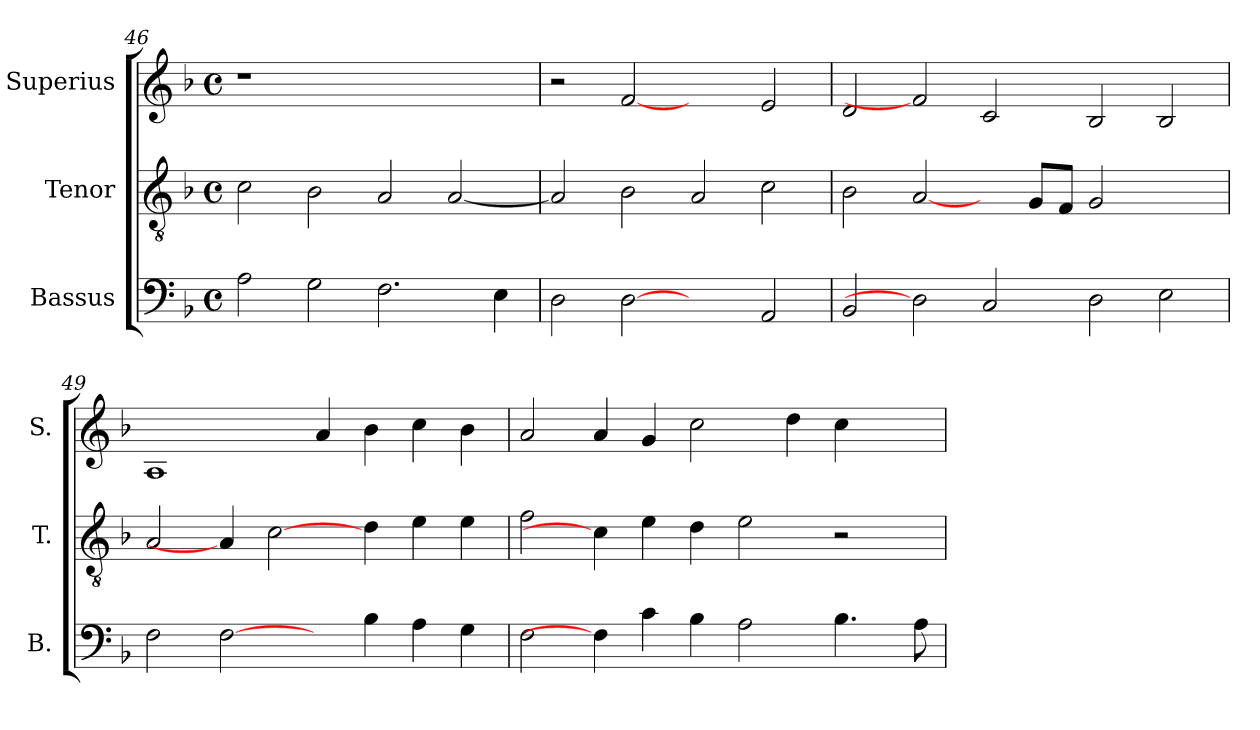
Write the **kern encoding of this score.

**kern	**kern	**kern
*part3	*part2	*part1
*staff3	*staff2	*staff1
*I"Bassus	*I"Tenor	*I"Superius
*I'B.	*I'T.	*I'S.
*clefF4	*clefGv2	*clefG2
*	*ITrd7c12	*
*k[b-]	*k[b-]	*k[b-]
*F:	*F:	*F:
*M4/4	*M4/4	*M4/4
*met(c)	*met(c)	*met(c)
=46	=46	=46
!	!	!LO:N:vis=1
2Ai\	2Ci\	1r
2Gi\	2BB-i\	.
2.Fi\	2AAi/	1ryy
.	[<2AAi/	.
4Ei\	.	.
=47	=47	=47
2Di\	2AAi/]	2r
[2Di	2BB-i\	[2fi
2ryy	2AAi/	2ryy
2AAi/	2Ci\	2ei/
!!LO:LB:g=z
=48	=48	=48
2BB-i/	2BB-i\	2di/
2Di]	[2AAi/	2fi]
2Ci/	4ryy	2ci/
.	8GGi/L	.
.	8FFi/J	.
2Di\	2GGi/	2B-i/
2Ei\	2ryy	2B-i/
=49	=49	=49
2Fi\	2AAi/	1Ai
[2Fi\	4AAi/]	.
.	[2Ci\	.
4ryy	.	4ai/
4B-i\	4Di\	4b-i\
4Ai\	4Ei\	4cci\
4Gi\	4Ei\	4b-i\
=50	=50	=50
2Fi\	2Fi\	2ai/
4Fi\]	4Ci\]	4ai/
4ci\	4Ei\	4gi/
4B-i\	4Di\	2cci\
2Ai\	2Ei\	.
.	.	4ddi\
4.B-i\	2r	4cci\
.	.	4ryy
8Ai\	.	.
=	=	=
*-	*-	*-
